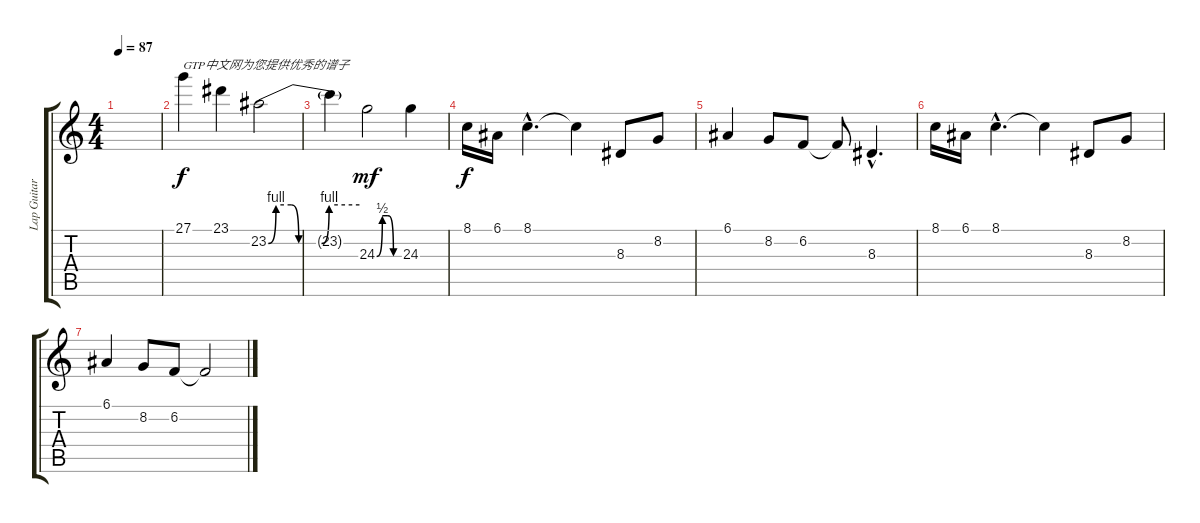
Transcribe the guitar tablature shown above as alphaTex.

\track ("Lap Guitar" "Lap Guitar") {instrument lead8bassandlead}
\staff {score tabs}
\tuning (E4 B3 G3 D3 A2 E2) {hide}
\ts (4 4)
\tempo 87
\clef g2
\ks c
|
27.1.4{txt "GTP中文网为您提供优秀的谱子" instrument lead8bassandlead} 23.1.4 23.2{be (custom 0 0 5 4 15 4 20 0 35 0 40 4 60 4)}.2 |
23.2{t}.4{dy f} 24.3{be (custom 0 0 15 2 30 2 45 0 60 0)}.2{dy mf} 24.3.4 |
8.1.16{dy f instrument oboe} 6.1.16 8.1{hac}.4{d} 8.1{t}.4 8.3.8 8.2.8 |
6.1.4 8.2.8 6.2.8 6.2{t}.8 8.3{hac}.4{d} |
8.1.16 6.1.16 8.1{hac}.4{d} 8.1{t}.4 8.3.8 8.2.8 |
6.1.4 8.2.8 6.2.8 6.2{t}.2
